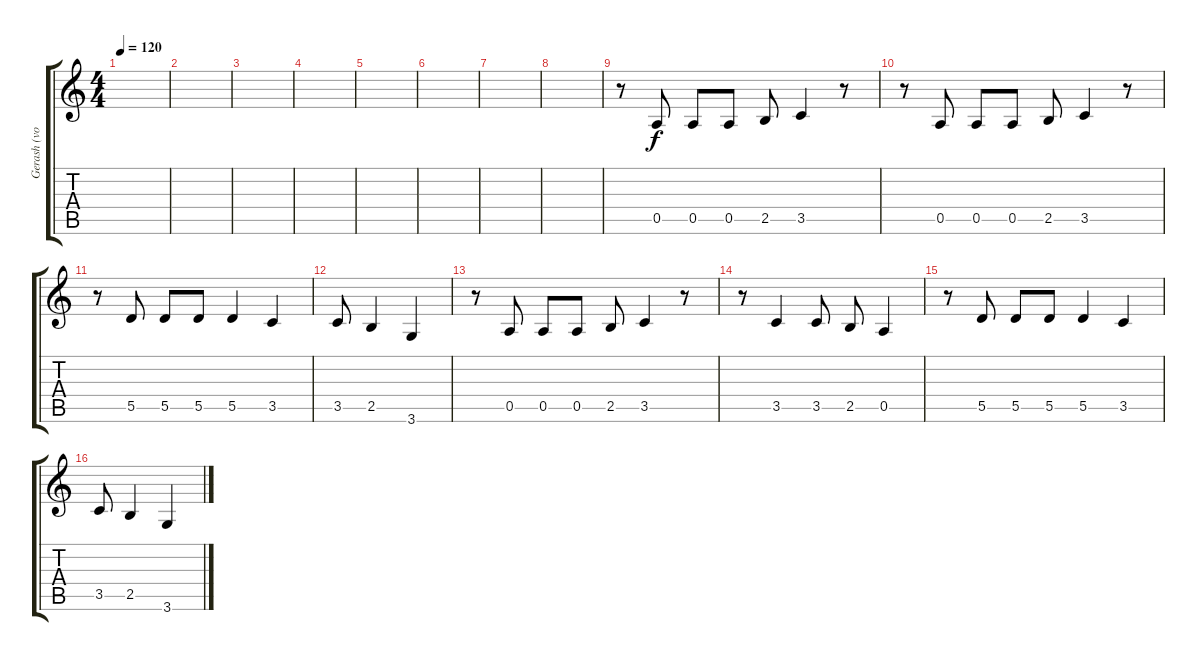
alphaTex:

\track ("Gerash (vokal)" "Gerash (vo") {instrument electricguitarjazz}
\staff {score tabs}
\tuning (E4 B3 G3 D3 A2 E2) {hide}
\ts (4 4)
\tempo 120
\tempo 158
\tempo 120
\clef g2
\ks c
|
|
|
|
|
|
|
|
r.8 0.5.8 0.5.8 0.5.8 2.5.8 3.5.4 r.8 |
r.8 0.5.8 0.5.8 0.5.8 2.5.8 3.5.4 r.8 |
r.8 5.5.8 5.5.8 5.5.8 5.5.4 3.5.4 |
3.5.8 2.5.4 3.6.4 |
r.8 0.5.8 0.5.8 0.5.8 2.5.8 3.5.4 r.8 |
r.8 3.5.4 3.5.8 2.5.8 0.5.4 |
r.8 5.5.8 5.5.8 5.5.8 5.5.4 3.5.4 |
3.5.8 2.5.4 3.6.4
